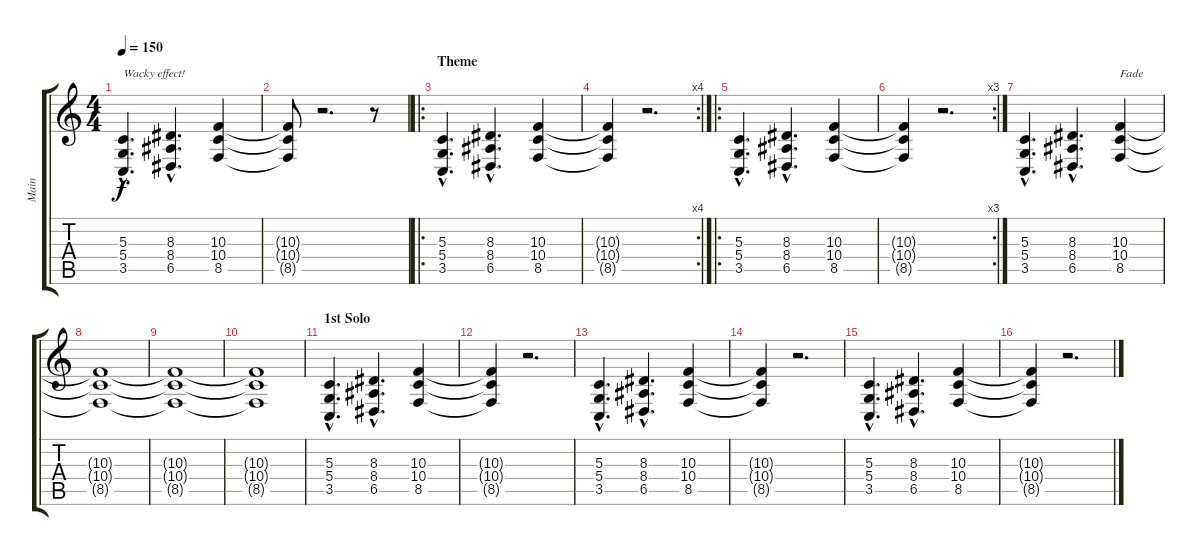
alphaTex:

\track ("Main" "Main") {instrument lead5charang}
\staff {score tabs}
\tuning (E4 B3 G3 D3 A2 E2) {hide}
\ts (4 4)
\tempo 150
\clef g2
\ks c
(5.3{hac} 5.4{hac} 3.5{hac}).4{d txt "Wacky effect!" dy f instrument lead5charang} (8.3{hac} 8.4{hac} 6.5{hac}).4{d} (10.3 10.4 8.5).4 |
(10.3{t} 10.4{t} 8.5{t}).8 r.2{d} r.8 |
\ro
\section ("" "Theme")
(5.3{hac} 5.4{hac} 3.5{hac}).4{d} (8.3{hac} 8.4{hac} 6.5{hac}).4{d} (10.3 10.4 8.5).4 |
\rc 4
(10.3{t} 10.4{t} 8.5{t}).4 r.2{d} |
\ro
(5.3{hac} 5.4{hac} 3.5{hac}).4{d} (8.3{hac} 8.4{hac} 6.5{hac}).4{d} (10.3 10.4 8.5).4 |
\rc 3
(10.3{t} 10.4{t} 8.5{t}).4 r.2{d} |
(5.3{hac} 5.4{hac} 3.5{hac}).4{d} (8.3{hac} 8.4{hac} 6.5{hac}).4{d} (10.3 10.4 8.5).4{txt "Fade" volume 0} |
(10.3{t} 10.4{t} 8.5{t}).1 |
(10.3{t} 10.4{t} 8.5{t}).1 |
(10.3{t} 10.4{t} 8.5{t}).1 |
\section ("" "1st Solo")
(5.3{hac} 5.4{hac} 3.5{hac}).4{d volume 9} (8.3{hac} 8.4{hac} 6.5{hac}).4{d} (10.3 10.4 8.5).4 |
(10.3{t} 10.4{t} 8.5{t}).4 r.2{d} |
(5.3{hac} 5.4{hac} 3.5{hac}).4{d} (8.3{hac} 8.4{hac} 6.5{hac}).4{d} (10.3 10.4 8.5).4 |
(10.3{t} 10.4{t} 8.5{t}).4 r.2{d} |
(5.3{hac} 5.4{hac} 3.5{hac}).4{d} (8.3{hac} 8.4{hac} 6.5{hac}).4{d} (10.3 10.4 8.5).4 |
(10.3{t} 10.4{t} 8.5{t}).4 r.2{d}
